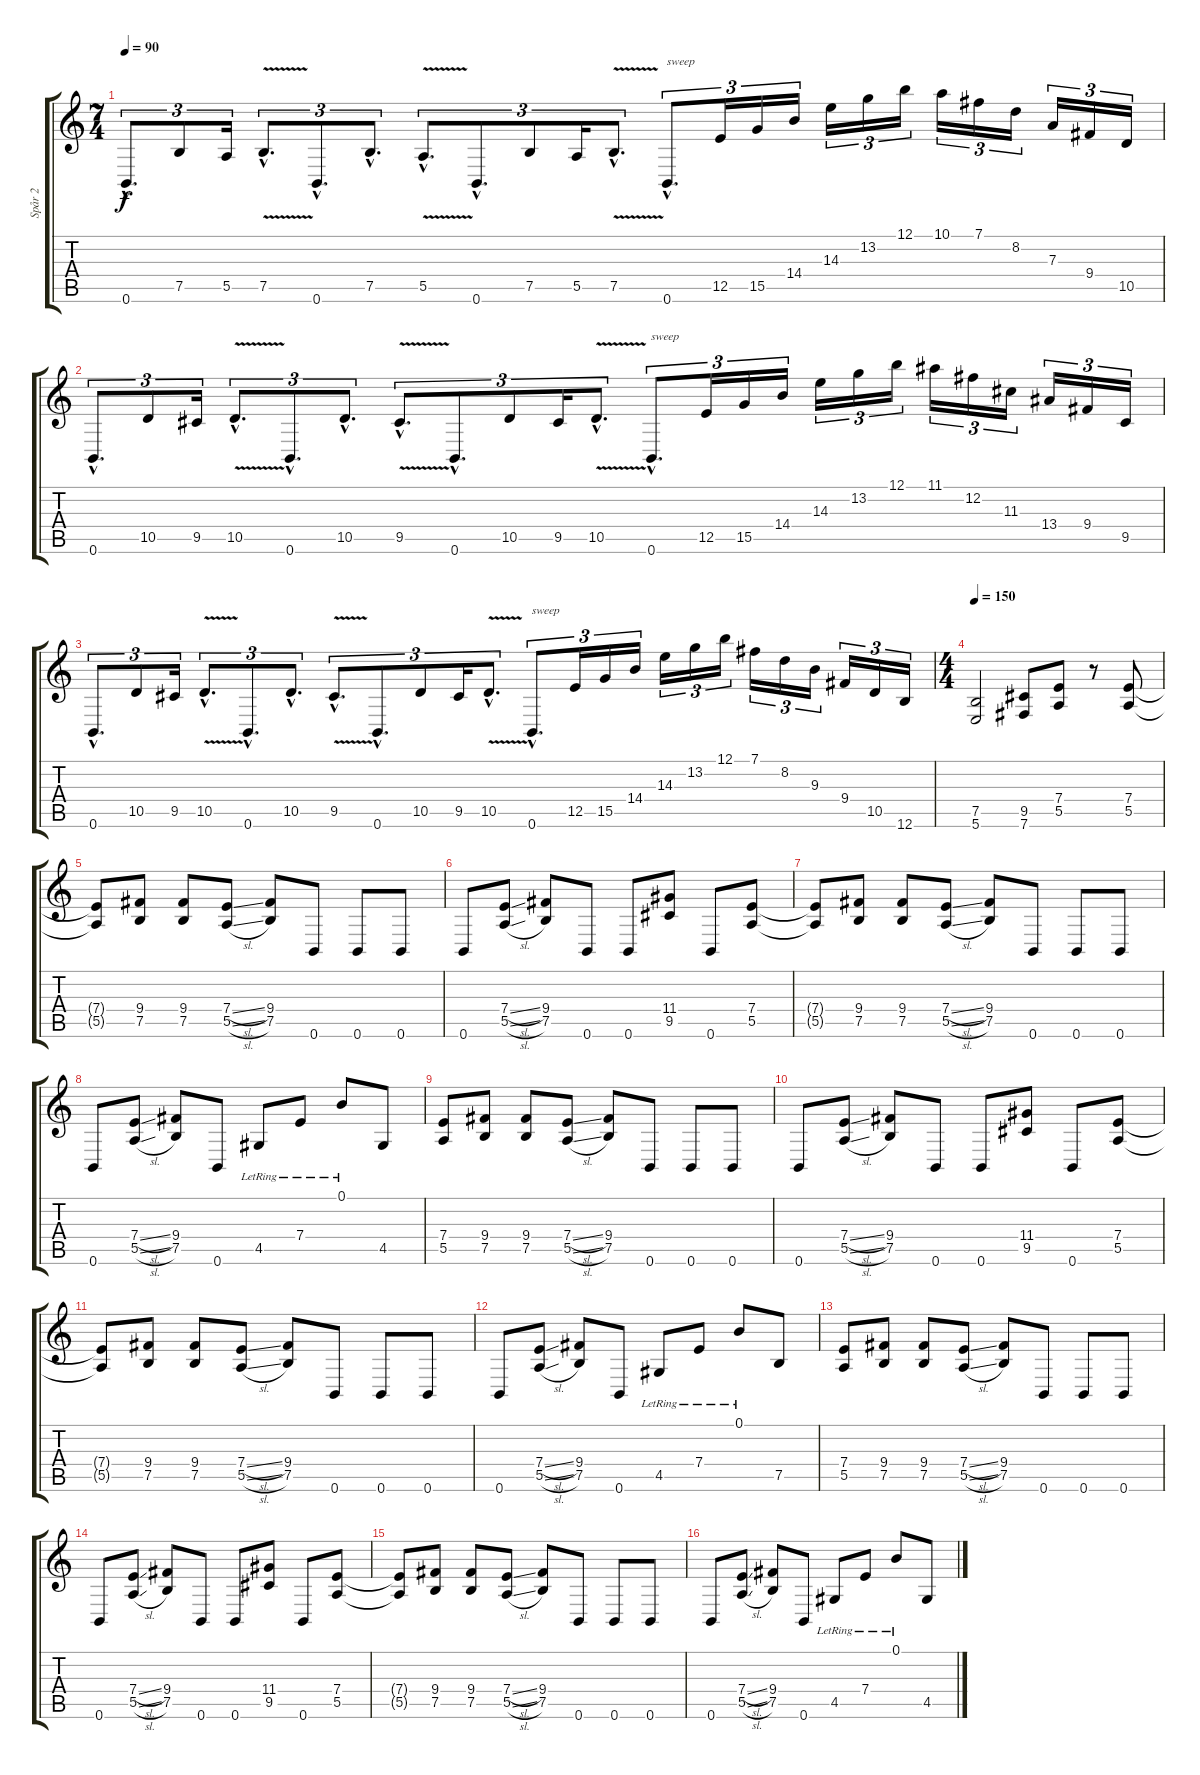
\track ("Spår 2" "Spår 2") {instrument distortionguitar}
\staff {score tabs}
\tuning (B3 Gb3 D3 A2 E2 B1) {hide}
\ts (7 4)
\tempo 90
\clef g2
\ks c
0.6{hac}.8{d tu (3 2) dy f} 7.5.8{tu (3 2)} 5.5.16{tu (3 2)} 7.5{v hac}.8{d tu (3 2)} 0.6{hac}.8{d tu (3 2)} 7.5{hac}.8{d tu (3 2)} 5.5{v hac}.8{d tu (3 2)} 0.6{hac}.8{d tu (3 2)} 7.5.8{tu (3 2)} 5.5.16{tu (3 2)} 7.5{v hac}.8{d tu (3 2)} 0.6{hac}.8{d tu (3 2) txt "sweep"} 12.5.16{tu (3 2)} 15.5.16{tu (3 2)} 14.4.16{tu (3 2)} 14.3.16{tu (3 2)} 13.2.16{tu (3 2)} 12.1.16{tu (3 2)} 10.1.16{tu (3 2)} 7.1.16{tu (3 2)} 8.2.16{tu (3 2)} 7.3.16{tu (3 2)} 9.4.16{tu (3 2)} 10.5.16{tu (3 2)} |
0.6{hac}.8{d tu (3 2)} 10.5.8{tu (3 2)} 9.5.16{tu (3 2)} 10.5{v hac}.8{d tu (3 2)} 0.6{hac}.8{d tu (3 2)} 10.5{hac}.8{d tu (3 2)} 9.5{v hac}.8{d tu (3 2)} 0.6{hac}.8{d tu (3 2)} 10.5.8{tu (3 2)} 9.5.16{tu (3 2)} 10.5{v hac}.8{d tu (3 2)} 0.6{hac}.8{d tu (3 2) txt "sweep"} 12.5.16{tu (3 2)} 15.5.16{tu (3 2)} 14.4.16{tu (3 2)} 14.3.16{tu (3 2)} 13.2.16{tu (3 2)} 12.1.16{tu (3 2)} 11.1.16{tu (3 2)} 12.2.16{tu (3 2)} 11.3.16{tu (3 2)} 13.4.16{tu (3 2)} 9.4.16{tu (3 2)} 9.5.16{tu (3 2)} |
0.6{hac}.8{d tu (3 2)} 10.5.8{tu (3 2)} 9.5.16{tu (3 2)} 10.5{v hac}.8{d tu (3 2)} 0.6{hac}.8{d tu (3 2)} 10.5{hac}.8{d tu (3 2)} 9.5{v hac}.8{d tu (3 2)} 0.6{hac}.8{d tu (3 2)} 10.5.8{tu (3 2)} 9.5.16{tu (3 2)} 10.5{v hac}.8{d tu (3 2)} 0.6{hac}.8{d tu (3 2) txt "sweep"} 12.5.16{tu (3 2)} 15.5.16{tu (3 2)} 14.4.16{tu (3 2)} 14.3.16{tu (3 2)} 13.2.16{tu (3 2)} 12.1.16{tu (3 2)} 7.1.16{tu (3 2)} 8.2.16{tu (3 2)} 9.3.16{tu (3 2)} 9.4.16{tu (3 2)} 10.5.16{tu (3 2)} 12.6.16{tu (3 2)} |
\ts (4 4)
\tempo 150
(7.5 5.6).2 (9.5 7.6).8 (7.4 5.5).8 r.8 (7.4 5.5).8 |
(7.4{t} 5.5{t}).8 (9.4 7.5).8 (9.4 7.5).8 (7.4{sl} 5.5{sl}).8 (9.4 7.5).8 0.6.8 0.6.8 0.6.8 |
0.6.8 (7.4{sl} 5.5{sl}).8 (9.4 7.5).8 0.6.8 0.6.8 (11.4 9.5).8 0.6.8 (7.4 5.5).8 |
(7.4{t} 5.5{t}).8 (9.4 7.5).8 (9.4 7.5).8 (7.4{sl} 5.5{sl}).8 (9.4 7.5).8 0.6.8 0.6.8 0.6.8 |
0.6.8 (7.4{sl} 5.5{sl}).8 (9.4 7.5).8 0.6.8 4.5{lr}.8 7.4{lr}.8 0.1{lr}.8 4.5.8 |
(7.4 5.5).8 (9.4 7.5).8 (9.4 7.5).8 (7.4{sl} 5.5{sl}).8 (9.4 7.5).8 0.6.8 0.6.8 0.6.8 |
0.6.8 (7.4{sl} 5.5{sl}).8 (9.4 7.5).8 0.6.8 0.6.8 (11.4 9.5).8 0.6.8 (7.4 5.5).8 |
(7.4{t} 5.5{t}).8 (9.4 7.5).8 (9.4 7.5).8 (7.4{sl} 5.5{sl}).8 (9.4 7.5).8 0.6.8 0.6.8 0.6.8 |
0.6.8 (7.4{sl} 5.5{sl}).8 (9.4 7.5).8 0.6.8 4.5{lr}.8 7.4{lr}.8 0.1{lr}.8 7.5.8 |
(7.4 5.5).8 (9.4 7.5).8 (9.4 7.5).8 (7.4{sl} 5.5{sl}).8 (9.4 7.5).8 0.6.8 0.6.8 0.6.8 |
0.6.8 (7.4{sl} 5.5{sl}).8 (9.4 7.5).8 0.6.8 0.6.8 (11.4 9.5).8 0.6.8 (7.4 5.5).8 |
(7.4{t} 5.5{t}).8 (9.4 7.5).8 (9.4 7.5).8 (7.4{sl} 5.5{sl}).8 (9.4 7.5).8 0.6.8 0.6.8 0.6.8 |
0.6.8 (7.4{sl} 5.5{sl}).8 (9.4 7.5).8 0.6.8 4.5{lr}.8 7.4{lr}.8 0.1{lr}.8 4.5.8
